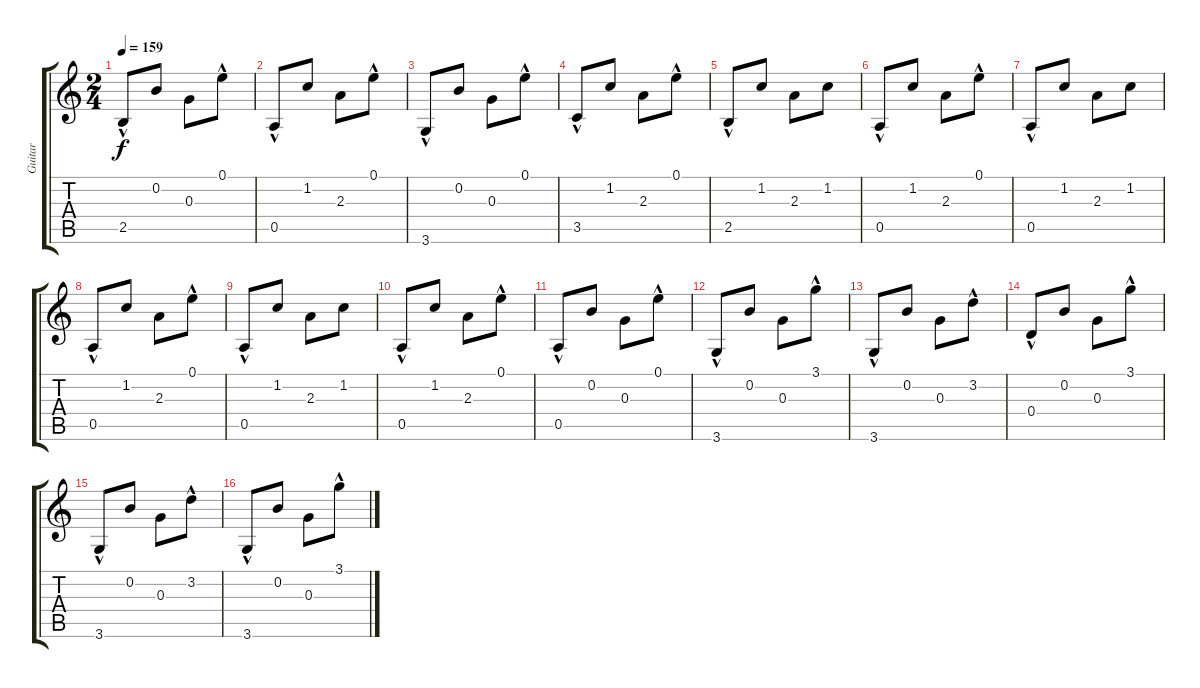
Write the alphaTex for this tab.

\track ("Guitar" "Guitar") {instrument acousticguitarsteel}
\staff {score tabs}
\tuning (E4 B3 G3 D3 A2 E2) {hide}
\ts (2 4)
\tempo 159
\clef g2
\ks c
2.5{hac}.8{dy f} 0.2.8 0.3.8 0.1{hac}.8 |
0.5{hac}.8 1.2.8 2.3.8 0.1{hac}.8 |
3.6{hac}.8 0.2.8 0.3.8 0.1{hac}.8 |
3.5{hac}.8 1.2.8 2.3.8 0.1{hac}.8 |
2.5{hac}.8 1.2.8 2.3.8 1.2.8 |
0.5{hac}.8 1.2.8 2.3.8 0.1{hac}.8 |
0.5{hac}.8 1.2.8 2.3.8 1.2.8 |
0.5{hac}.8 1.2.8 2.3.8 0.1{hac}.8 |
0.5{hac}.8 1.2.8 2.3.8 1.2.8 |
0.5{hac}.8 1.2.8 2.3.8 0.1{hac}.8 |
0.5{hac}.8 0.2.8 0.3.8 0.1{hac}.8 |
3.6{hac}.8 0.2.8 0.3.8 3.1{hac}.8 |
3.6{hac}.8 0.2.8 0.3.8 3.2{hac}.8 |
0.4{hac}.8 0.2.8 0.3.8 3.1{hac}.8 |
3.6{hac}.8 0.2.8 0.3.8 3.2{hac}.8 |
3.6{hac}.8 0.2.8 0.3.8 3.1{hac}.8
